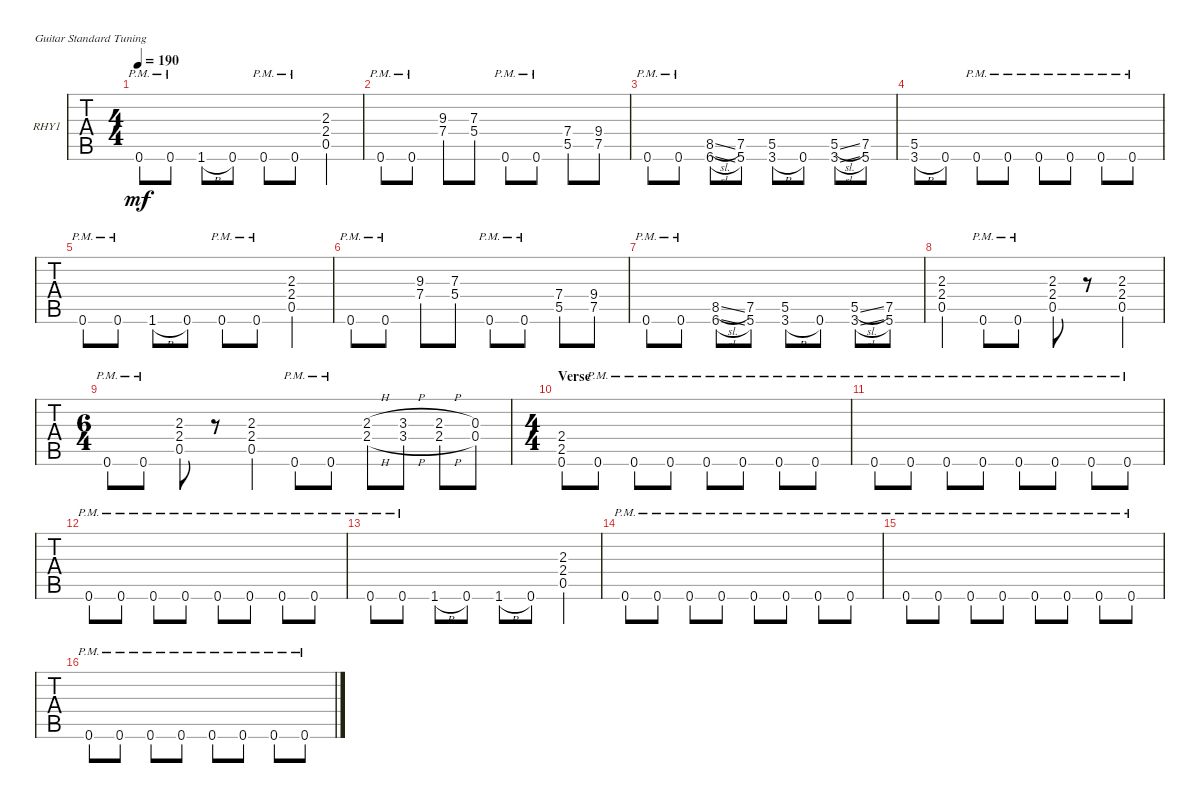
\defaultSystemsLayout 4
\bracketExtendMode groupsimilarinstruments
\firstSystemTrackNameOrientation horizontal
\otherSystemsTrackNameOrientation horizontal
\track ("Rhythm Guitar 1" "RHY1") {instrument overdrivenguitar}
\staff {tabs}
\tuning (E4 B3 G3 D3 A2 E2)
\ts (4 4)
\tempo 190
\clef g2
\ks c
0.6{pm}.8{dy mf} 0.6{pm}.8 1.6{h}.8 0.6.8 0.6{pm}.8 0.6{pm}.8 (0.5 2.4 2.3).4 |
0.6{pm}.8 0.6{pm}.8 (7.4 9.3).8 (7.3 5.4).8 0.6{pm}.8 0.6{pm}.8 (5.5 7.4).8 (7.5 9.4).8 |
0.6{pm}.8 0.6{pm}.8 (6.6{sl} 8.5{sl}).8 (5.6 7.5).8 (3.6{h} 5.5).8 0.6.8 (3.6{sl} 5.5{sl}).8 (5.6 7.5).8 |
(3.6{h} 5.5).8 0.6.8 0.6{pm}.8 0.6{pm}.8 0.6{pm}.8 0.6{pm}.8 0.6{pm}.8 0.6{pm}.8 |
0.6{pm}.8 0.6{pm}.8 1.6{h}.8 0.6.8 0.6{pm}.8 0.6{pm}.8 (0.5 2.4 2.3).4 |
0.6{pm}.8 0.6{pm}.8 (7.4 9.3).8 (7.3 5.4).8 0.6{pm}.8 0.6{pm}.8 (5.5 7.4).8 (7.5 9.4).8 |
0.6{pm}.8 0.6{pm}.8 (6.6{sl} 8.5{sl}).8 (5.6 7.5).8 (3.6{h} 5.5).8 0.6.8 (3.6{sl} 5.5{sl}).8 (5.6 7.5).8 |
(0.5 2.4 2.3).4 0.6{pm}.8 0.6{pm}.8 (0.5 2.4 2.3).8 r.8 (0.5 2.4 2.3).4 |
\ts (6 4)
0.6{pm}.8 0.6{pm}.8 (0.5 2.4 2.3).8 r.8 (0.5 2.4 2.3).4 0.6{pm}.8 0.6{pm}.8 (2.4{h} 2.3{h}).8 (3.4{h} 3.3{h}).8 (2.4{h} 2.3{h}).8 (0.3 0.4).8 |
\ts (4 4)
\section ("" "Verse")
(0.6 2.5 2.4).8 0.6{pm}.8 0.6{pm}.8 0.6{pm}.8 0.6{pm}.8 0.6{pm}.8 0.6{pm}.8 0.6{pm}.8 |
0.6{pm}.8 0.6{pm}.8 0.6{pm}.8 0.6{pm}.8 0.6{pm}.8 0.6{pm}.8 0.6{pm}.8 0.6{pm}.8 |
0.6{pm}.8 0.6{pm}.8 0.6{pm}.8 0.6{pm}.8 0.6{pm}.8 0.6{pm}.8 0.6{pm}.8 0.6{pm}.8 |
0.6{pm}.8 0.6{pm}.8 1.6{h}.8 0.6.8 1.6{h}.8 0.6.8 (0.5 2.4 2.3).4 |
0.6{pm}.8 0.6{pm}.8 0.6{pm}.8 0.6{pm}.8 0.6{pm}.8 0.6{pm}.8 0.6{pm}.8 0.6{pm}.8 |
0.6{pm}.8 0.6{pm}.8 0.6{pm}.8 0.6{pm}.8 0.6{pm}.8 0.6{pm}.8 0.6{pm}.8 0.6{pm}.8 |
0.6{pm}.8 0.6{pm}.8 0.6{pm}.8 0.6{pm}.8 0.6{pm}.8 0.6{pm}.8 0.6{pm}.8 0.6{pm}.8
